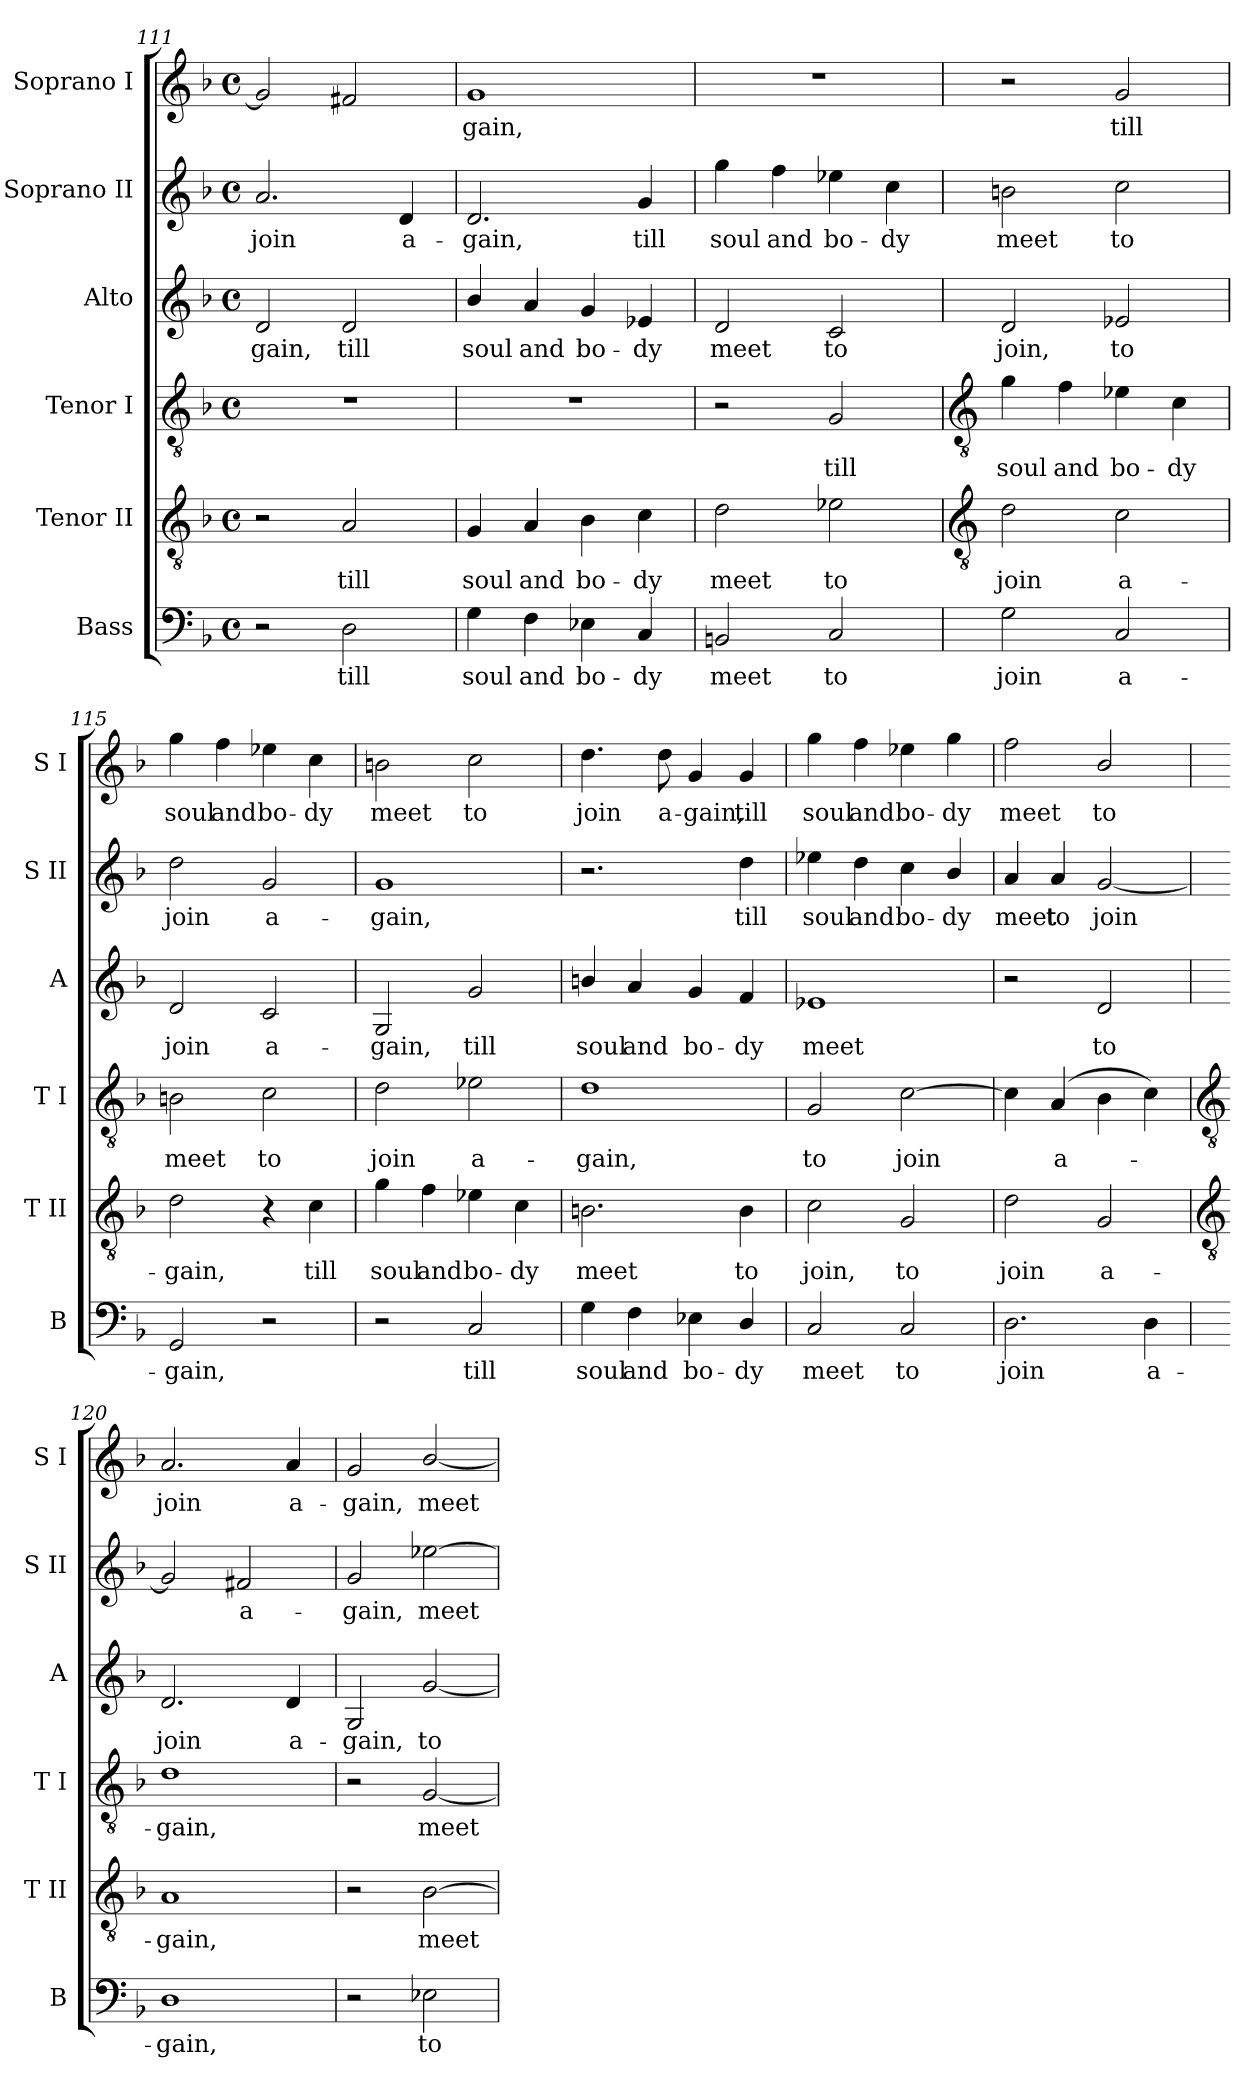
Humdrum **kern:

**kern	**text	**kern	**text	**kern	**text	**kern	**text	**kern	**text	**kern	**text
*part6	*part6	*part5	*part5	*part4	*part4	*part3	*part3	*part2	*part2	*part1	*part1
*staff6	*staff6	*staff5	*staff5	*staff4	*staff4	*staff3	*staff3	*staff2	*staff2	*staff1	*staff1
*I"Bass	*	*I"Tenor II	*	*I"Tenor I	*	*I"Alto	*	*I"Soprano II	*	*I"Soprano I	*
*I'B	*	*I'T II	*	*I'T I	*	*I'A	*	*I'S II	*	*I'S I	*
*clefF4	*	*clefGv2	*	*clefGv2	*	*clefG2	*	*clefG2	*	*clefG2	*
*k[b-]	*	*k[b-]	*	*k[b-]	*	*k[b-]	*	*k[b-]	*	*k[b-]	*
*F:	*	*F:	*	*F:	*	*F:	*	*F:	*	*F:	*
*M4/4	*	*M4/4	*	*M4/4	*	*M4/4	*	*M4/4	*	*M4/4	*
*met(c)	*	*met(c)	*	*met(c)	*	*met(c)	*	*met(c)	*	*met(c)	*
=111	=111	=111	=111	=111	=111	=111	=111	=111	=111	=111	=111
!	!	!	!	!	!	!	!LO:LY:b	!	!LO:LY:b	!	!
2r	.	2r	.	1r	.	2d	-gain,	2.a	join	2g]	.
!	!LO:LY:b	!	!LO:LY:b	!	!	!	!LO:LY:b	!	!	!	!
2D	till	2A	till	.	.	2d	till	.	.	2f#X	.
!	!	!	!	!	!	!	!	!	!LO:LY:b	!	!
.	.	.	.	.	.	.	.	4d	a-	.	.
=112	=112	=112	=112	=112	=112	=112	=112	=112	=112	=112	=112
!	!LO:LY:b	!	!LO:LY:b	!	!	!	!LO:LY:b	!	!LO:LY:b	!	!LO:LY:b
4G	soul	4G	soul	1r	.	4b-/	soul	2.d	-gain,	1g	gain,
!	!LO:LY:b	!	!LO:LY:b	!	!	!	!LO:LY:b	!	!	!	!
4F	and	4A	and	.	.	4a	and	.	.	.	.
!	!LO:LY:b	!	!LO:LY:b	!	!	!	!LO:LY:b	!	!	!	!
4E-X	bo-	4B-	bo-	.	.	4g	bo-	.	.	.	.
!	!LO:LY:b	!	!LO:LY:b	!	!	!	!LO:LY:b	!	!LO:LY:b	!	!
4C	-dy	4c	-dy	.	.	4e-X	-dy	4g	till	.	.
=113	=113	=113	=113	=113	=113	=113	=113	=113	=113	=113	=113
!	!LO:LY:b	!	!LO:LY:b	!	!	!	!LO:LY:b	!	!LO:LY:b	!	!
2BBn	meet	2d	meet	2r	.	2d	meet	4gg	soul	1r	.
!	!	!	!	!	!	!	!	!	!LO:LY:b	!	!
.	.	.	.	.	.	.	.	4ff	and	.	.
!	!LO:LY:b	!	!LO:LY:b	!	!LO:LY:b	!	!LO:LY:b	!	!LO:LY:b	!	!
2C	to	2e-X	to	2G	till	2c	to	4ee-X	bo-	.	.
!	!	!	!	!	!	!	!	!	!LO:LY:b	!	!
.	.	.	.	.	.	.	.	4cc	-dy	.	.
!!LO:LB:g=z
=114	=114	=114	=114	=114	=114	=114	=114	=114	=114	=114	=114
*	*	*clefGv2	*	*clefGv2	*	*	*	*	*	*	*
!	!LO:LY:b	!	!LO:LY:b	!	!LO:LY:b	!	!LO:LY:b	!	!LO:LY:b	!	!
2G	join	2d	join	4g	soul	2d	join,	2bn	meet	2r	.
!	!	!	!	!	!LO:LY:b	!	!	!	!	!	!
.	.	.	.	4f	and	.	.	.	.	.	.
!	!LO:LY:b	!	!LO:LY:b	!	!LO:LY:b	!	!LO:LY:b	!	!LO:LY:b	!	!LO:LY:b
2C	a-	2c	a-	4e-X	bo-	2e-X	to	2cc	to	2g	till
!	!	!	!	!	!LO:LY:b	!	!	!	!	!	!
.	.	.	.	4c	-dy	.	.	.	.	.	.
=115	=115	=115	=115	=115	=115	=115	=115	=115	=115	=115	=115
!	!LO:LY:b	!	!LO:LY:b	!	!LO:LY:b	!	!LO:LY:b	!	!LO:LY:b	!	!LO:LY:b
2GG	-gain,	2d	-gain,	2Bn	meet	2d	join	2dd	join	4gg	soul
!	!	!	!	!	!	!	!	!	!	!	!LO:LY:b
.	.	.	.	.	.	.	.	.	.	4ff	and
!	!	!	!	!	!LO:LY:b	!	!LO:LY:b	!	!LO:LY:b	!	!LO:LY:b
2r	.	4r	.	2c	to	2c	a-	2g	a-	4ee-X	bo-
!	!	!	!LO:LY:b	!	!	!	!	!	!	!	!LO:LY:b
.	.	4c	till	.	.	.	.	.	.	4cc	-dy
=116	=116	=116	=116	=116	=116	=116	=116	=116	=116	=116	=116
!	!	!	!LO:LY:b	!	!LO:LY:b	!	!LO:LY:b	!	!LO:LY:b	!	!LO:LY:b
2r	.	4g	soul	2d	join	2G	-gain,	1g	-gain,	2bn	meet
!	!	!	!LO:LY:b	!	!	!	!	!	!	!	!
.	.	4f	and	.	.	.	.	.	.	.	.
!	!LO:LY:b	!	!LO:LY:b	!	!LO:LY:b	!	!LO:LY:b	!	!	!	!LO:LY:b
2C	till	4e-X	bo-	2e-X	a-	2g	till	.	.	2cc	to
!	!	!	!LO:LY:b	!	!	!	!	!	!	!	!
.	.	4c	-dy	.	.	.	.	.	.	.	.
=117	=117	=117	=117	=117	=117	=117	=117	=117	=117	=117	=117
!	!LO:LY:b	!	!LO:LY:b	!	!LO:LY:b	!	!LO:LY:b	!	!	!	!LO:LY:b
4G	soul	2.Bn	meet	1d	-gain,	4bn/	soul	2.r	.	4.dd	join
!	!LO:LY:b	!	!	!	!	!	!LO:LY:b	!	!	!	!
4F	and	.	.	.	.	4a	and	.	.	.	.
!	!	!	!	!	!	!	!	!	!	!	!LO:LY:b
.	.	.	.	.	.	.	.	.	.	8dd	a-
!	!LO:LY:b	!	!	!	!	!	!LO:LY:b	!	!	!	!LO:LY:b
4E-X	bo-	.	.	.	.	4g	bo-	.	.	4g	-gain,
!	!LO:LY:b	!	!LO:LY:b	!	!	!	!LO:LY:b	!	!LO:LY:b	!	!LO:LY:b
4D/	-dy	4B	to	.	.	4f	-dy	4dd	till	4g	till
=118	=118	=118	=118	=118	=118	=118	=118	=118	=118	=118	=118
!	!LO:LY:b	!	!LO:LY:b	!	!LO:LY:b	!	!LO:LY:b	!	!LO:LY:b	!	!LO:LY:b
2C	meet	2c	join,	2G	to	1e-X	meet	4ee-X	soul	4gg	soul
!	!	!	!	!	!	!	!	!	!LO:LY:b	!	!LO:LY:b
.	.	.	.	.	.	.	.	4dd	and	4ff	and
!	!LO:LY:b	!	!LO:LY:b	!	!LO:LY:b	!	!	!	!LO:LY:b	!	!LO:LY:b
2C	to	2G	to	[2c	join	.	.	4cc	bo-	4ee-X	bo-
!	!	!	!	!	!	!	!	!	!LO:LY:b	!	!LO:LY:b
.	.	.	.	.	.	.	.	4b-/	-dy	4gg	-dy
=119	=119	=119	=119	=119	=119	=119	=119	=119	=119	=119	=119
!	!LO:LY:b	!	!LO:LY:b	!	!	!	!	!	!LO:LY:b	!	!LO:LY:b
2.D	join	2d	join	4c]	.	2r	.	4a	meet	2ff	meet
!	!	!	!	!	!LO:LY:b	!	!	!	!LO:LY:b	!	!
.	.	.	.	(>4A	a-	.	.	4a	to	.	.
!	!	!	!LO:LY:b	!	!	!	!LO:LY:b	!	!LO:LY:b	!	!LO:LY:b
.	.	2G	a-	4B-	.	2d	to	[2g	join	2b-/	to
!	!LO:LY:b	!	!	!	!	!	!	!	!	!	!
4D	a-	.	.	4c)	.	.	.	.	.	.	.
!!LO:LB:g=z
=120	=120	=120	=120	=120	=120	=120	=120	=120	=120	=120	=120
*	*	*clefGv2	*	*clefGv2	*	*	*	*	*	*	*
!	!LO:LY:b	!	!LO:LY:b	!	!LO:LY:b	!	!LO:LY:b	!	!	!	!LO:LY:b
1D	-gain,	1A	-gain,	1d	gain,	2.d	join	2g]	.	2.a	join
!	!	!	!	!	!	!	!	!	!LO:LY:b	!	!
.	.	.	.	.	.	.	.	2f#X	a-	.	.
!	!	!	!	!	!	!	!LO:LY:b	!	!	!	!LO:LY:b
.	.	.	.	.	.	4d	a-	.	.	4a	a-
=121	=121	=121	=121	=121	=121	=121	=121	=121	=121	=121	=121
!	!	!	!	!	!	!	!LO:LY:b	!	!LO:LY:b	!	!LO:LY:b
2r	.	2r	.	2r	.	2G	-gain,	2g	-gain,	2g	-gain,
!	!LO:LY:b	!	!LO:LY:b	!	!LO:LY:b	!	!LO:LY:b	!	!LO:LY:b	!	!LO:LY:b
2E-X	to	[2B-	meet	[2G	meet	[2g	to	[2ee-X	meet	[2b-/	meet
=	=	=	=	=	=	=	=	=	=	=	=
*-	*-	*-	*-	*-	*-	*-	*-	*-	*-	*-	*-
